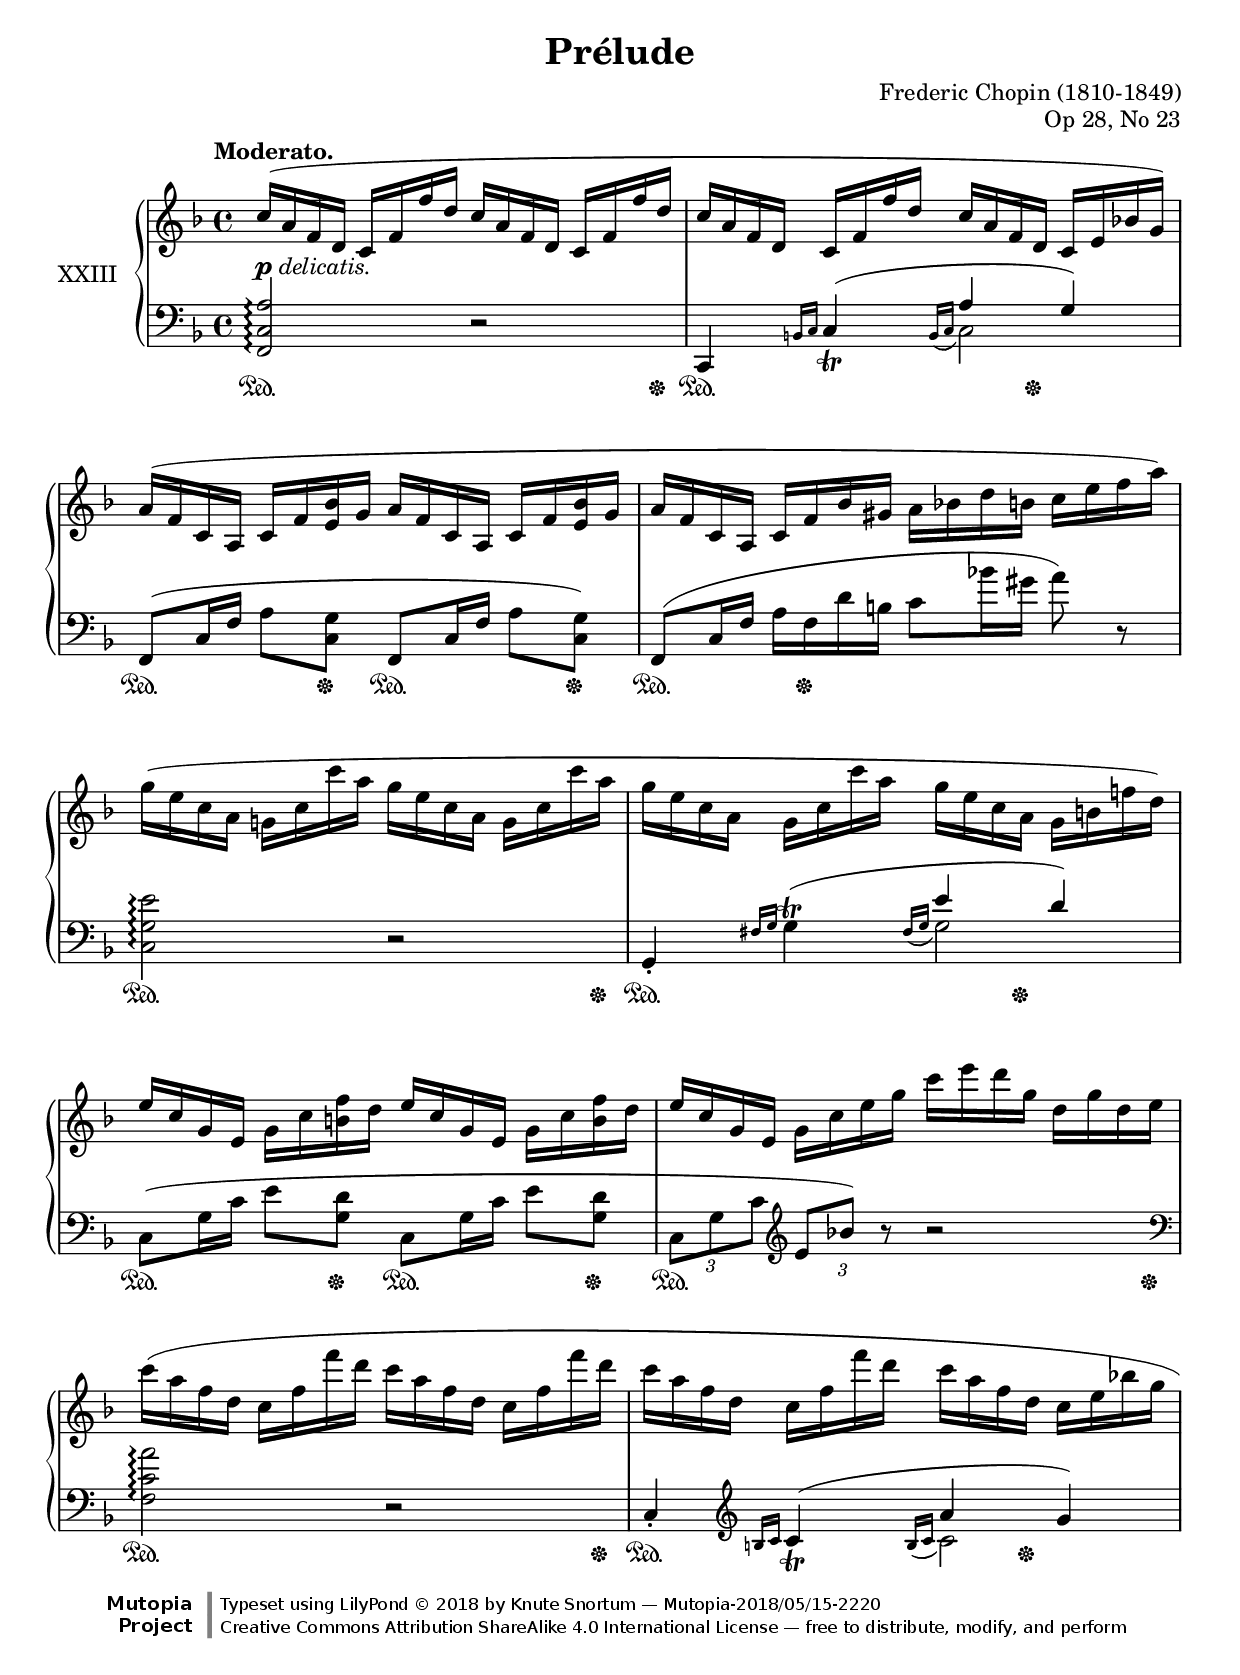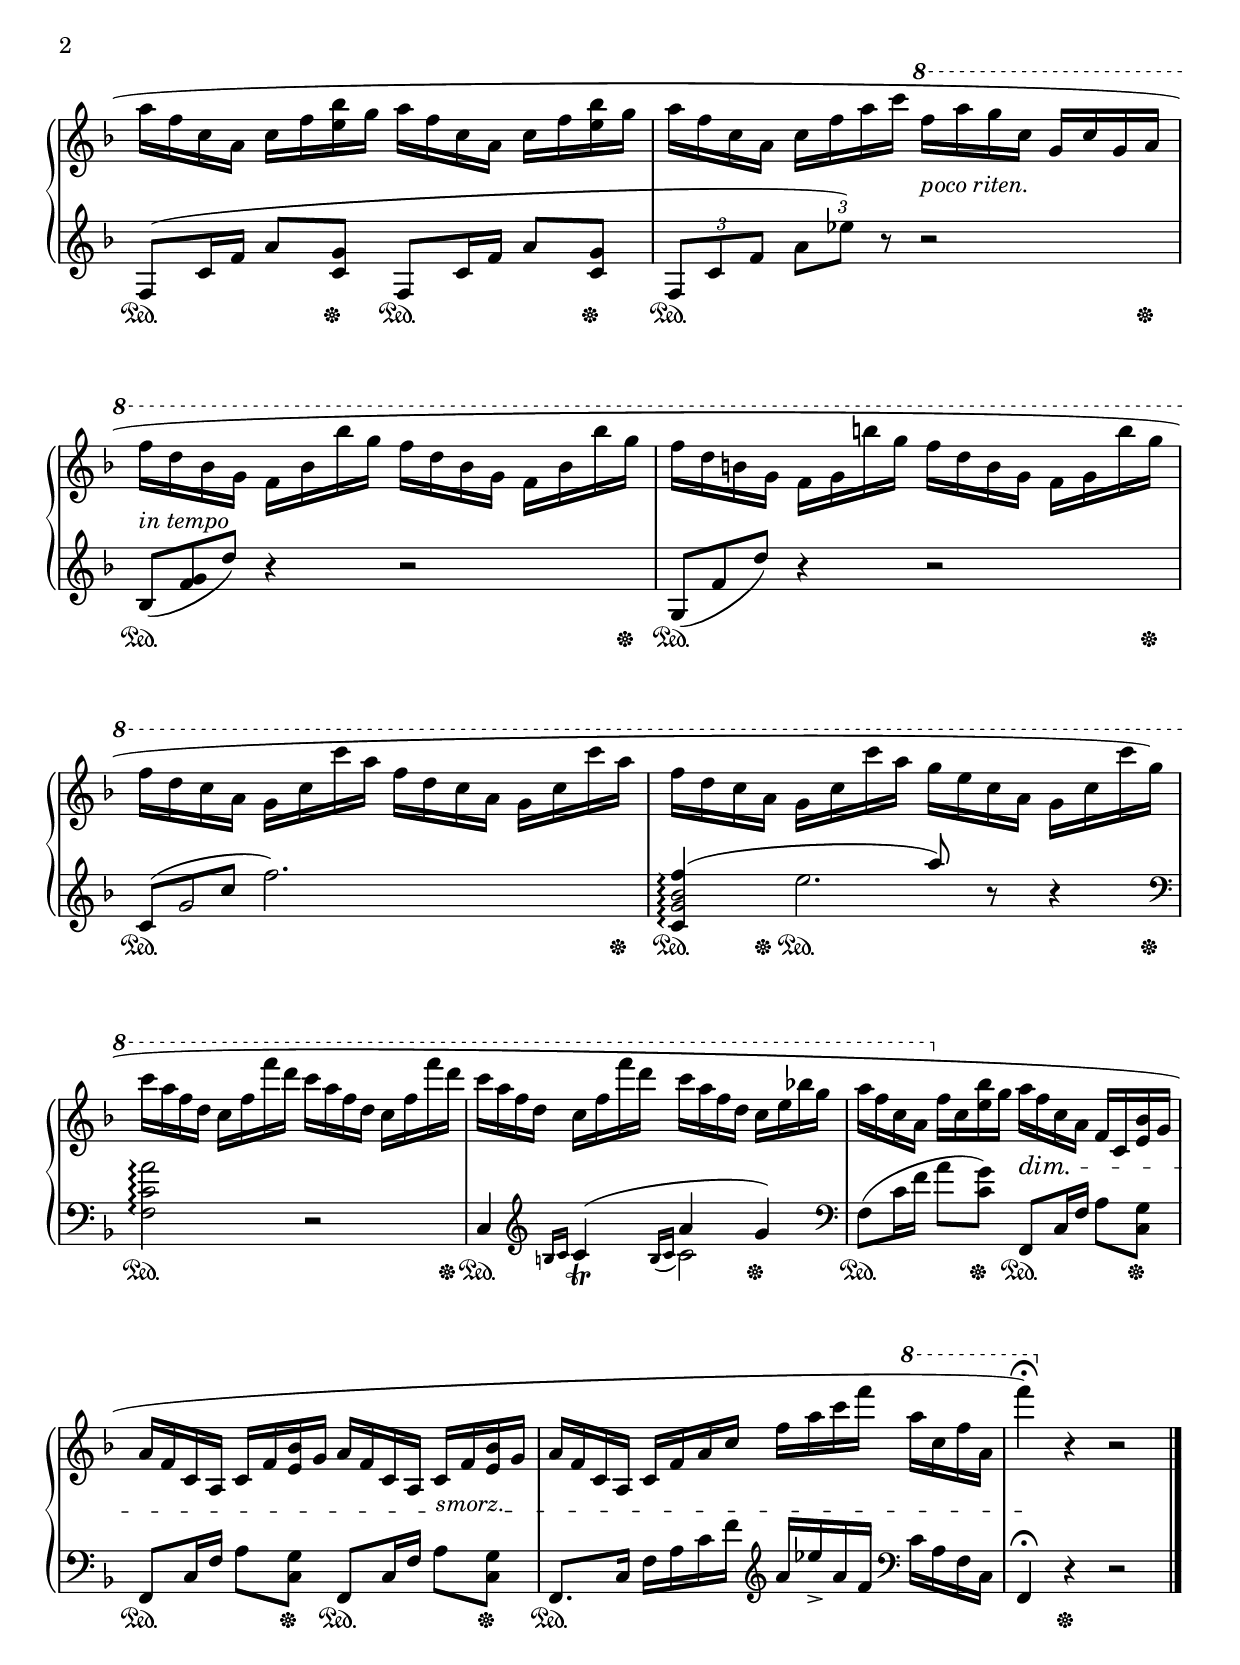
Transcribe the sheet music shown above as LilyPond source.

%...+....1....+....2....+....3....+....4....+....5....+....6....+....7....+....

\version "2.19.81"
\language "english"
\include "articulate.ly"

\header {
  title = "Prélude"
  composer = "Frederic Chopin (1810-1849)"
  opus = "Op 28, No 23"
  date = "1837"
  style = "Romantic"
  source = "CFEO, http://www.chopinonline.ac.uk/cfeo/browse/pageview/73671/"
  
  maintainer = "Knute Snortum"
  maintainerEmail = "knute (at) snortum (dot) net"
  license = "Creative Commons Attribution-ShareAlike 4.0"
  
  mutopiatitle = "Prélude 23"
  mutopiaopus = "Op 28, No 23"
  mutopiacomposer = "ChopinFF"
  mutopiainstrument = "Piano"

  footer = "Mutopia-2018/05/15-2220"
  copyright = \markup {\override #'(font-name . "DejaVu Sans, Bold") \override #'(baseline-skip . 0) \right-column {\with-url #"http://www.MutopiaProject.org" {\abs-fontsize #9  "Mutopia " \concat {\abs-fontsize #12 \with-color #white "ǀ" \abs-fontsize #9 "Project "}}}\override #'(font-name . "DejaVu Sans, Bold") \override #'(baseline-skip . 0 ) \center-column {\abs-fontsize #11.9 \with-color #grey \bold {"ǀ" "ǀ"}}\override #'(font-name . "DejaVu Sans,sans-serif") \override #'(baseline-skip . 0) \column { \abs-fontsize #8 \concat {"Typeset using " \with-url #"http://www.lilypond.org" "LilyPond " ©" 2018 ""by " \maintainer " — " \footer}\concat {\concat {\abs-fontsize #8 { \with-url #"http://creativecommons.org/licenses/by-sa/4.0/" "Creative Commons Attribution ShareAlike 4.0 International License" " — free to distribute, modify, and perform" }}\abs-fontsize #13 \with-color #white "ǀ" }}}
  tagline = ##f
}

% #(ly:expect-warning "part of warning message")

sd = \sustainOn 
su = \sustainOff

trillUnderSlur = {
  \once \override Script.avoid-slur = #'inside
  \once \override Script.outside-staff-priority = ##f
}

global = {
  \key f \major
  \time 4/4
  \accidentalStyle piano
}

rightHand = \relative c'' {
  \global
  \clef treble
  \set Score.tempoHideNote = ##t
  \tempo "Moderato." 4 = 100
  
  c16^( a f d c f f' d c a f d c f f' d |
  c16 a f d c f f' d c a f d c e bf' g) |
  a16( f c a c f <e bf'> g a f c a c f <e bf'> g |
  a16 f c a c f bf gs a bf d b c e f a) |
  
  g16( e c a g c c' a g e c a g c c' a |
  g16 e c a g c c' a g e c a g b f' d) |
  e16 c g e g c <b f'> d e c g e g c <b f'> d |
  e16 c g e g c e g c e d g, d g d e |
  
  c'16( a f d c f f' d c a f d c f f' d |
  c16 a f d c f f' d c a f d c e bf' g |
  a16 f c a c f <e bf'> g a f c a c f <e bf'> g |
  a16 f c a c f a c \ottava 1 f a g c, g c g a |
  
  f'16 d bf g f bf bf' g f d bf g f bf bf' g |
  f16 d b g f g b' g f d b g f g b' g |
  f16 d c a g c c' a f d c a g c c' a |
  f16 d c a g c c' a g e c a g c c' g |
  
  c16 a f d c f f' d c a f d c f f' d |
  c16 a f d c f f' d c a f d c e bf' g |
  a16 f c a \ottava 0 f c <e bf'> g a16 f c a f c <e bf'> g
  a16 f c a c f <e bf'> g a f c a c f <e bf'> g |
  
  a16 f c a c f a c f a c f \ottava 1 a c, f a, |
  f''4) \fermata \ottava 0 r r2 |
  \bar "|."
}

leftHand = \relative f, {
  \global
  \clef bass
  \override TupletBracket.bracket-visibility = ##f
  
  <f c' a'>2 \arpeggio r |
  \new Voice = "1" {c4 \grace { b'16 c } c4^( _\trill }
    <<
      {
        a'4 g) |
      } \\ {
        \voiceThree \slurDown \appoggiatura { b,16 c } \voiceFour c2 |
      }
    >>
  f,8( c'16 f a8 <c, g'> f,8 c'16 f a8 <c, g'>) |
  f,8( c'16 f a f d' b c8 bf'16 gs a8) r |
  
  <c,, g' e'>2 \arpeggio r |
  \new Voice = "1" { g4-. \grace { fs'16 g } \trillUnderSlur g4^( ^\trill }
    <<
      {
        e'4 d) |
      } \\ {
        \voiceThree \slurDown \appoggiatura { fs,16 g } \voiceFour g2 |
      }
    >>
  c,8( g'16 c e8 <g, d'> c, g'16 c e8 <g, d'> |
  \tuplet 3/2 { c,8 g' c } \clef treble \tupletDown \tuplet 3/2 { e bf') r } r2
  
  \clef bass <f, c' a'>2 \arpeggio r |
  \new Voice = "1" {c4-. \clef treble \grace { b'16 c } c4^( _\trill }
    <<
      {
        a'4 g) |
      } \\ {
        \voiceThree \slurDown \appoggiatura { b,16 c } \voiceFour c2 |
      }
    >> 
  f,8( c'16 f a8 <c, g'> f,8 c'16 f a8 <c, g'> |
  \tupletUp \tuplet 3/2 { f,8 c' f } \clef treble 
    \tuplet 3/2 { a8 ef') r } r2 |
  
  \scaleDurations 2/3 { bf,8( <f' g> d') } r4 r2 |
  \scaleDurations 2/3 { g,,8( f' d') } r4 r2 |
  \scaleDurations 2/3 { c,8( \tweak duration-log #1 g' c } f2.) |
  <<
    { 
      \tag layout {
        <c, \tweak duration-log #1 g' \tweak duration-log #1 bf f'>4( \arpeggio 
          s a''8) \tweak Y-offset 0 r \tweak Y-offset 0 r4 | 
      }
      \tag midi { 
        <<
          { <c,, f'>4 s a''8 r r4 }
          { <g bf>1 }
        >>
      }
    }
    \\
    { s4 e2. | }
  >>
  
  \clef bass <f,, c' a'>2 \arpeggio \tweak Y-offset 0 r |
  \new Voice = "1" {c4 \clef treble \grace { b'16 c } c4^( _\trill }
    <<
      {
        a'4 g) |
      } \\ {
        \voiceThree \slurDown \appoggiatura { b,16 c } \voiceFour c2 |
      }
    >>
  \clef bass f,8( c'16 f a8 <c, g'>) f,,8 c'16 f a8 <c, g'> |
  f,8 c'16 f a8 <c, g'> f,8 c'16 f a8 <c, g'> |
  
  f,8. c'16 f a c f \clef treble a ef'-> a, f \clef bass c a f c |
  f,4 \fermata r r2 |
  \bar "|."
}

pedal = {
  s2.\sd s8. s16\su |
  \tag layout { s2\sd s8. s16\su s4 } 
  \tag midi { s1 } |
  s4.\sd s8\su s4.\sd s8\su |
  s4\sd s16 s\su s8 s2 |
  
  s2.\sd s8. s16\su |
  \tag layout { s2\sd s8. s16\su s4 } 
  \tag midi { s1 } |
  s4.\sd s8\su s4.\sd s8\su |
  s2.\sd s8. s16\su |
  
  s2.\sd s8. s16\su |
  \tag layout { s2\sd s8. s16\su s4 }
  \tag midi { s1 } |
  s4.\sd s8\su s4.\sd s8\su |
  s2.\sd s8. s16\su |
  
  s2.\sd s8. s16\su |
  s2.\sd s8. s16\su |
  s2.\sd s8. s16\su |
  s8.\sd s16\su s2\sd s8. s16\su
  
  s2.\sd s8. s16\su |
  \tag layout { s2.\sd s4 \su }
  \tag midi { s1 } |
  s4.\sd s8\su s4.\sd s8\su |
  s4.\sd s8\su s4.\sd s8\su |
  
  s1\sd |
  s4 s4\su s2 |
}

dynamics = {
  \tag layout { s1-\markup { \dynamic p \italic delicatis. } }
  \tag midi { s1\p } |
  s1 * 3 |
  s1 * 4 |
  s1 * 3 |
  s2 \tag layout { s-\markup { \italic "poco riten." } }
     \tag midi { \tempo 4 = 94 s4 \tempo 4 = 88 s } |
  \tag layout { s1-\markup { \italic "in tempo" } }
  \tag midi { \tempo 4 = 100 s1  } |
  s1 * 3 |
  s1 * 2 |
  s2 s\dim |
  s2. <>\! 
    \tag layout { \override TextSpanner.bound-details.left.text = "smorz." 
      s4 \startTextSpan }
    \tag midi { \tempo 4 = 94 s4\pp } |
  \tag layout { s1 }
  \tag midi { \tempo 4 = 88 s2\ppp \tempo 4 = 82 s\pppp } |
  \tag layout { s4 \stopTextSpan s2. }
  \tag midi { \tempo 4 = 60 s4\ppppp s2. } |
}

#(set-global-staff-size 20) % default 20

\paper {
  ragged-last-bottom = ##f % set to false after editing 

  markup-system-spacing = 
    #'((basic-distance . 2)
       (padding . 1)) % defaults: 1, 0.5
    
  system-system-spacing =
    #'((basic-distance . 12) 
       (minimum-distance . 8)
       (padding . 3)
       (stretchability . 60)) % defaults: 12, 8, 1, 60
      
  last-bottom-spacing = 
    #'((basic-distance . 2)
       (minimum-distance . 1)
       (padding . 2)
       (stretchability . 30)) % defaults 1, 0, 1, 30
    
  %#(set-paper-size "letter") % for testing only
  
  % Variables not affected by scaling of paper size 
  top-margin = 12\mm % default 5
  bottom-margin = 12\mm % default 6
}

% Typeset only
\score {
  \keepWithTag layout
  \new PianoStaff <<
    \set PianoStaff.instrumentName = #"XXIII"
    \new Staff = "upper" \rightHand
    \new Dynamics = "dynamics" \dynamics
    \new Staff = "lower" \leftHand
    \new Dynamics = "pedal" \pedal 
  >>
  \layout {
    \context {
      \Score
      \omit BarNumber
    }
  }
}

% Midi only
\score {
  \keepWithTag midi
  \articulate {
    <<
      \new Staff = "upper" << \rightHand \pedal \dynamics >>
      \new Staff = "lower" << \leftHand \pedal \dynamics >>
    >>
  }
  \midi {
  }
}
